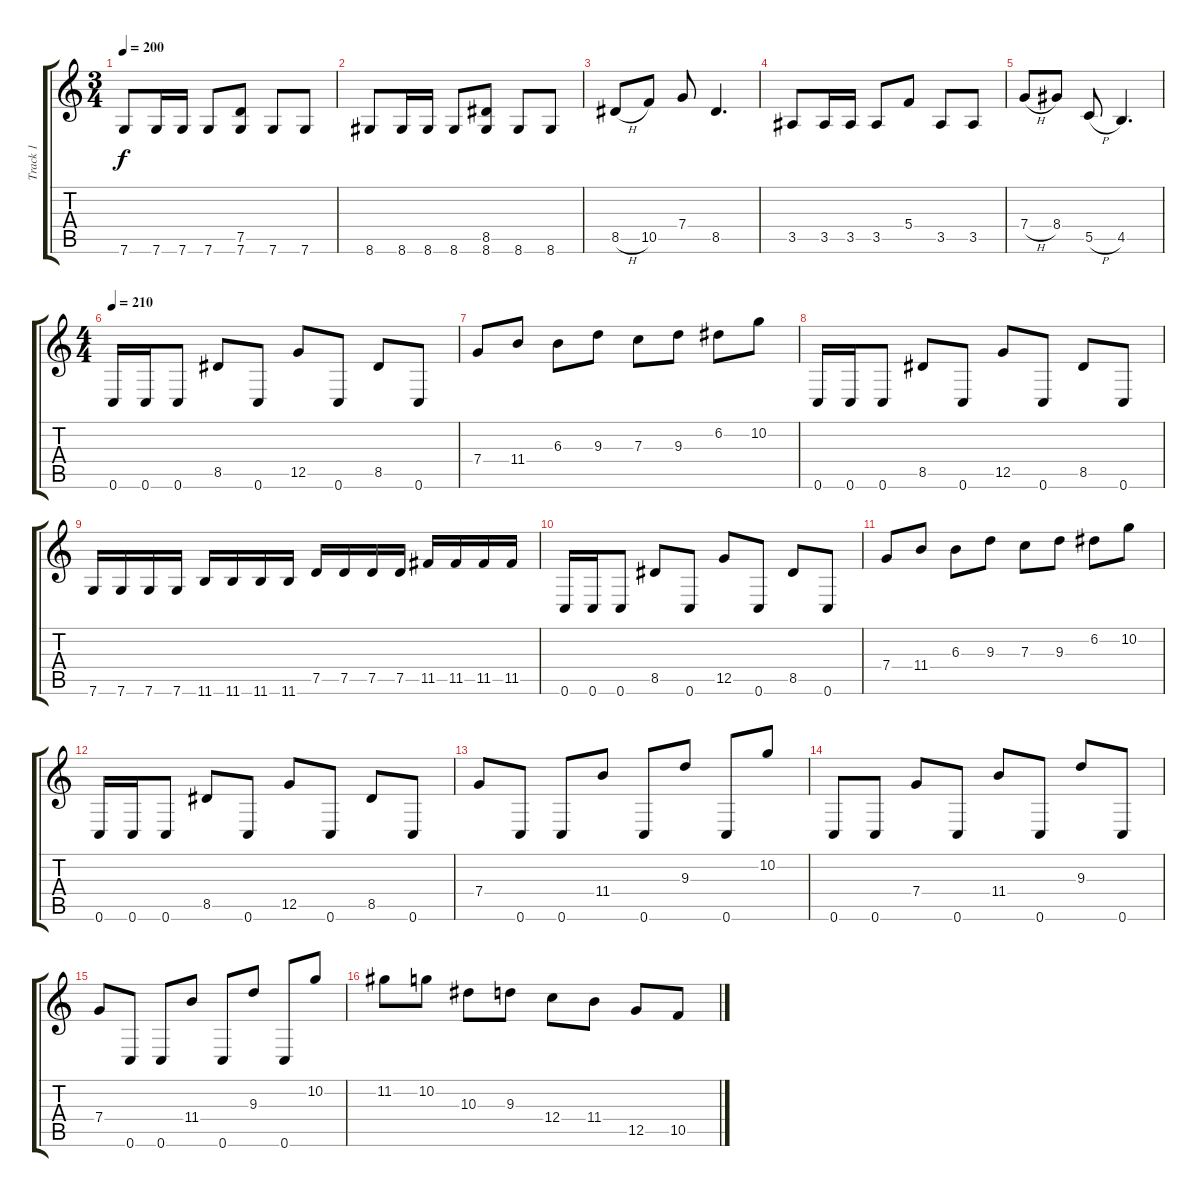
\track ("Track 1" "Track 1") {instrument overdrivenguitar}
\staff {score tabs}
\tuning (D4 A3 F3 C3 G2 C2) {hide}
\ts (3 4)
\tempo 200
\clef g2
\ks c
7.6.8{dy f} 7.6.16 7.6.16 7.6.8 (7.5 7.6).8 7.6.8 7.6.8 |
8.6.8 8.6.16 8.6.16 8.6.8 (8.5 8.6).8 8.6.8 8.6.8 |
8.5{h}.8 10.5.8 7.4.8 8.5.4{d} |
3.5.8 3.5.16 3.5.16 3.5.8 5.4.8 3.5.8 3.5.8 |
7.4{h}.8 8.4.8 5.5{h}.8 4.5.4{d} |
\ts (4 4)
\tempo 210
0.6.16 0.6.16 0.6.8 8.5.8 0.6.8 12.5.8 0.6.8 8.5.8 0.6.8 |
7.4.8 11.4.8 6.3.8 9.3.8 7.3.8 9.3.8 6.2.8 10.2.8 |
0.6.16 0.6.16 0.6.8 8.5.8 0.6.8 12.5.8 0.6.8 8.5.8 0.6.8 |
7.6.16 7.6.16 7.6.16 7.6.16 11.6.16 11.6.16 11.6.16 11.6.16 7.5.16 7.5.16 7.5.16 7.5.16 11.5.16 11.5.16 11.5.16 11.5.16 |
0.6.16 0.6.16 0.6.8 8.5.8 0.6.8 12.5.8 0.6.8 8.5.8 0.6.8 |
7.4.8 11.4.8 6.3.8 9.3.8 7.3.8 9.3.8 6.2.8 10.2.8 |
0.6.16 0.6.16 0.6.8 8.5.8 0.6.8 12.5.8 0.6.8 8.5.8 0.6.8 |
7.4.8 0.6.8 0.6.8 11.4.8 0.6.8 9.3.8 0.6.8 10.2.8 |
0.6.8 0.6.8 7.4.8 0.6.8 11.4.8 0.6.8 9.3.8 0.6.8 |
7.4.8 0.6.8 0.6.8 11.4.8 0.6.8 9.3.8 0.6.8 10.2.8 |
11.2.8 10.2.8 10.3.8 9.3.8 12.4.8 11.4.8 12.5.8 10.5.8
